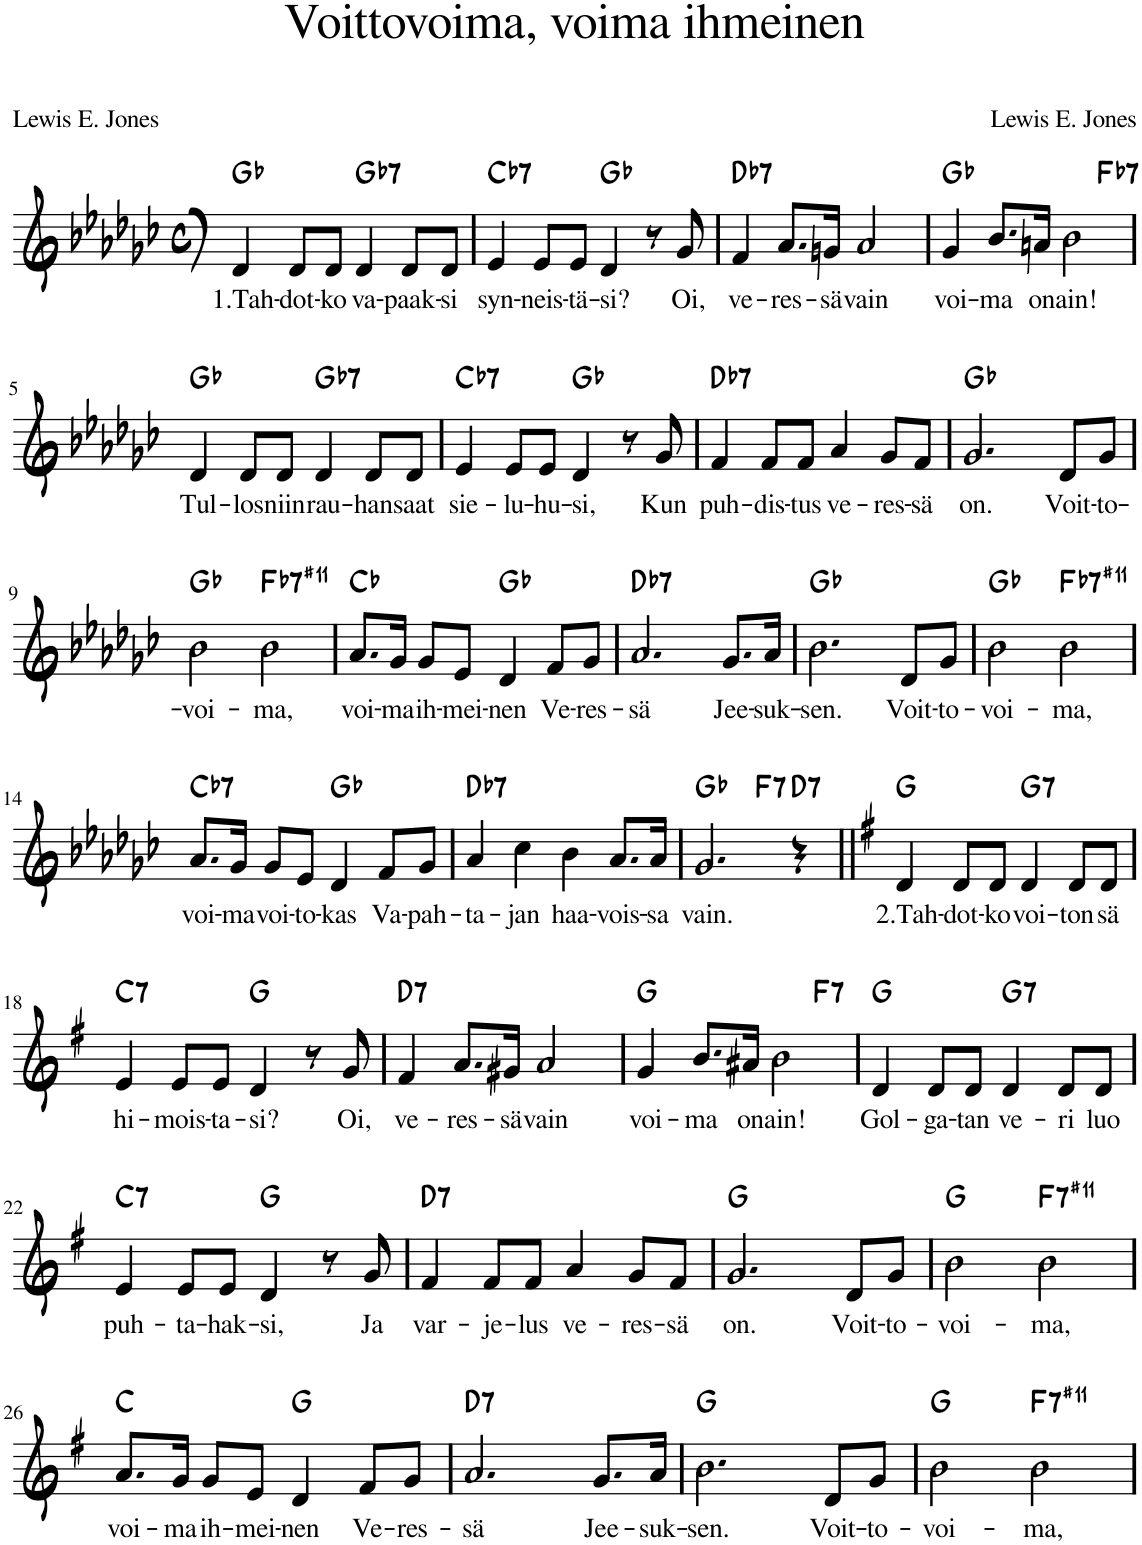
**kern	**text	**harte
*part1	*part1	*part1
*staff1	*staff1	*
*I"Piano	*	*
*I'Pno.	*	*
*clefG2	*	*
*k[b-e-a-d-g-c-]	*	*
*M4/4	*	*
*met(c)	*	*
=1	=1	=1
!	!LO:LY:b	!
4d-/	1.Tah-	Gb:maj
!	!LO:LY:b	!
8d-/L	-dot-	.
!	!LO:LY:b	!
8d-/J	-ko	.
!	!LO:LY:b	!LO:H:kt=7
4d-/	va-	Gb:7
!	!LO:LY:b	!
8d-/L	-paak-	.
!	!LO:LY:b	!
8d-/J	-si	.
=2	=2	=2
!	!LO:LY:b	!LO:H:kt=7
4e-/	syn-	Cb:7
!	!LO:LY:b	!
8e-/L	-neis-	.
!	!LO:LY:b	!
8e-/J	-tä-	.
!	!LO:LY:b	!
4d-/	-si?	Gb:maj
8r	.	.
!	!LO:LY:b	!
8g-/	Oi,	.
=3	=3	=3
!	!LO:LY:b	!LO:H:kt=7
4f/	ve-	Db:7
!	!LO:LY:b	!
8.a-/L	-res-	.
!	!LO:LY:b	!
16gn/Jk	-sä	.
!	!LO:LY:b	!
2a-/	vain	.
=4	=4	=4
!	!LO:LY:b	!
*^	*	*
4g-/	2.ryy	voi-	Gb:maj
!	!	!LO:LY:b	!
8.b-/L	.	-ma	.
!	!	!LO:LY:b	!
16an/Jk	.	on	.
!	!	!LO:LY:b	!
2b-\	.	ain!	.
!	!	!	!LO:H:kt=7
.	4ryy	.	Fb:7
!!LO:LB:g=z	!!
=5	=5	=5	=5
!	!	!LO:LY:b	!
*v	*v	*	*
4d-/	Tul-	Gb:maj
!	!LO:LY:b	!
8d-/L	-los	.
!	!LO:LY:b	!
8d-/J	niin	.
!	!LO:LY:b	!LO:H:kt=7
4d-/	rau-	Gb:7
!	!LO:LY:b	!
8d-/L	-han	.
!	!LO:LY:b	!
8d-/J	saat	.
=6	=6	=6
!	!LO:LY:b	!LO:H:kt=7
4e-/	sie-	Cb:7
!	!LO:LY:b	!
8e-/L	-lu-	.
!	!LO:LY:b	!
8e-/J	-hu-	.
!	!LO:LY:b	!
4d-/	-si,	Gb:maj
8r	.	.
!	!LO:LY:b	!
8g-/	Kun	.
=7	=7	=7
!	!LO:LY:b	!LO:H:kt=7
4f/	puh-	Db:7
!	!LO:LY:b	!
8f/L	-dis-	.
!	!LO:LY:b	!
8f/J	-tus	.
!	!LO:LY:b	!
4a-/	ve-	.
!	!LO:LY:b	!
8g-/L	-res-	.
!	!LO:LY:b	!
8f/J	-sä	.
=8	=8	=8
!	!LO:LY:b	!
2.g-/	on.	Gb:maj
!	!LO:LY:b	!
8d-/L	Voit-	.
!	!LO:LY:b	!
8g-/J	-to-	.
!!LO:LB:g=z
=9	=9	=9
!	!LO:LY:b	!
2b-\	-voi-	Gb:maj
!	!LO:LY:b	!LO:H:kt=7
2b-\	-ma,	Fb:7(#11)
=10	=10	=10
!	!LO:LY:b	!
8.a-/L	voi-	Cb:maj
!	!LO:LY:b	!
16g-/Jk	-ma	.
!	!LO:LY:b	!
8g-/L	ih-	.
!	!LO:LY:b	!
8e-/J	-mei-	.
!	!LO:LY:b	!
4d-/	-nen	Gb:maj
!	!LO:LY:b	!
8f/L	Ve-	.
!	!LO:LY:b	!
8g-/J	-res-	.
=11	=11	=11
!	!LO:LY:b	!LO:H:kt=7
2.a-/	-sä	Db:7
!	!LO:LY:b	!
8.g-/L	Jee-	.
!	!LO:LY:b	!
16a-/Jk	-suk-	.
=12	=12	=12
!	!LO:LY:b	!
2.b-\	-sen.	Gb:maj
!	!LO:LY:b	!
8d-/L	Voit-	.
!	!LO:LY:b	!
8g-/J	-to-	.
=13	=13	=13
!	!LO:LY:b	!
2b-\	-voi-	Gb:maj
!	!LO:LY:b	!LO:H:kt=7
2b-\	-ma,	Fb:7(#11)
!!LO:LB:g=z
=14	=14	=14
!	!LO:LY:b	!LO:H:kt=7
8.a-/L	voi-	Cb:7
!	!LO:LY:b	!
16g-/Jk	-ma	.
!	!LO:LY:b	!
8g-/L	voi-	.
!	!LO:LY:b	!
8e-/J	-to-	.
!	!LO:LY:b	!
4d-/	-kas	Gb:maj
!	!LO:LY:b	!
8f/L	Va-	.
!	!LO:LY:b	!
8g-/J	-pah-	.
=15	=15	=15
!	!LO:LY:b	!LO:H:kt=7
4a-/	-ta-	Db:7
!	!LO:LY:b	!
4cc-\	-jan	.
!	!LO:LY:b	!
4b-\	haa-	.
!	!LO:LY:b	!
8.a-/L	-vois-	.
!	!LO:LY:b	!
16a-/Jk	-sa	.
=16	=16	=16
!	!LO:LY:b	!
*^	*	*
2.g-/	2ryy	vain.	Gb:maj
!	!	!	!LO:H:kt=7
.	2ryy	.	F:7
!	!	!	!LO:H:kt=7
4r	.	.	D:7
*v	*v	*	*
=17||	=17||	=17||
*k[f#]	*	*
*^	*	*
!	!	!LO:LY:b	!
*v	*v	*	*
4d/	2.Tah-	G:maj
!	!LO:LY:b	!
8d/L	-dot-	.
!	!LO:LY:b	!
8d/J	-ko	.
!	!LO:LY:b	!LO:H:kt=7
4d/	voi-	G:7
!	!LO:LY:b	!
8d/L	-ton	.
!	!LO:LY:b	!
8d/J	sä	.
!!LO:LB:g=z
=18	=18	=18
!	!LO:LY:b	!LO:H:kt=7
4e/	hi-	C:7
!	!LO:LY:b	!
8e/L	-mois-	.
!	!LO:LY:b	!
8e/J	-ta-	.
!	!LO:LY:b	!
4d/	-si?	G:maj
8r	.	.
!	!LO:LY:b	!
8g/	Oi,	.
=19	=19	=19
!	!LO:LY:b	!LO:H:kt=7
4f#/	ve-	D:7
!	!LO:LY:b	!
8.a/L	-res-	.
!	!LO:LY:b	!
16g#X/Jk	-sä	.
!	!LO:LY:b	!
2a/	vain	.
=20	=20	=20
!	!LO:LY:b	!
*^	*	*
4g/	2.ryy	voi-	G:maj
!	!	!LO:LY:b	!
8.b/L	.	-ma	.
!	!	!LO:LY:b	!
16a#X/Jk	.	on	.
!	!	!LO:LY:b	!
2b\	.	ain!	.
!	!	!	!LO:H:kt=7
.	4ryy	.	F:7
=21	=21	=21	=21
!	!	!LO:LY:b	!
*v	*v	*	*
4d/	Gol-	G:maj
!	!LO:LY:b	!
8d/L	-ga-	.
!	!LO:LY:b	!
8d/J	-tan	.
!	!LO:LY:b	!LO:H:kt=7
4d/	ve-	G:7
!	!LO:LY:b	!
8d/L	-ri	.
!	!LO:LY:b	!
8d/J	luo	.
!!LO:LB:g=z
=22	=22	=22
!	!LO:LY:b	!LO:H:kt=7
4e/	puh-	C:7
!	!LO:LY:b	!
8e/L	-ta-	.
!	!LO:LY:b	!
8e/J	-hak-	.
!	!LO:LY:b	!
4d/	-si,	G:maj
8r	.	.
!	!LO:LY:b	!
8g/	Ja	.
=23	=23	=23
!	!LO:LY:b	!LO:H:kt=7
4f#/	var-	D:7
!	!LO:LY:b	!
8f#/L	-je-	.
!	!LO:LY:b	!
8f#/J	-lus	.
!	!LO:LY:b	!
4a/	ve-	.
!	!LO:LY:b	!
8g/L	-res-	.
!	!LO:LY:b	!
8f#/J	-sä	.
=24	=24	=24
!	!LO:LY:b	!
2.g/	on.	G:maj
!	!LO:LY:b	!
8d/L	Voit-	.
!	!LO:LY:b	!
8g/J	-to-	.
=25	=25	=25
!	!LO:LY:b	!
2b\	-voi-	G:maj
!	!LO:LY:b	!LO:H:kt=7
2b\	-ma,	F:7(#11)
!!LO:LB:g=z
=26	=26	=26
!	!LO:LY:b	!
8.a/L	voi-	C:maj
!	!LO:LY:b	!
16g/Jk	-ma	.
!	!LO:LY:b	!
8g/L	ih-	.
!	!LO:LY:b	!
8e/J	-mei-	.
!	!LO:LY:b	!
4d/	-nen	G:maj
!	!LO:LY:b	!
8f#/L	Ve-	.
!	!LO:LY:b	!
8g/J	-res-	.
=27	=27	=27
!	!LO:LY:b	!LO:H:kt=7
2.a/	-sä	D:7
!	!LO:LY:b	!
8.g/L	Jee-	.
!	!LO:LY:b	!
16a/Jk	-suk-	.
=28	=28	=28
!	!LO:LY:b	!
2.b\	-sen.	G:maj
!	!LO:LY:b	!
8d/L	Voit-	.
!	!LO:LY:b	!
8g/J	-to-	.
=29	=29	=29
!	!LO:LY:b	!
2b\	-voi-	G:maj
!	!LO:LY:b	!LO:H:kt=7
2b\	-ma,	F:7(#11)
=	=	=
*-	*-	*-
